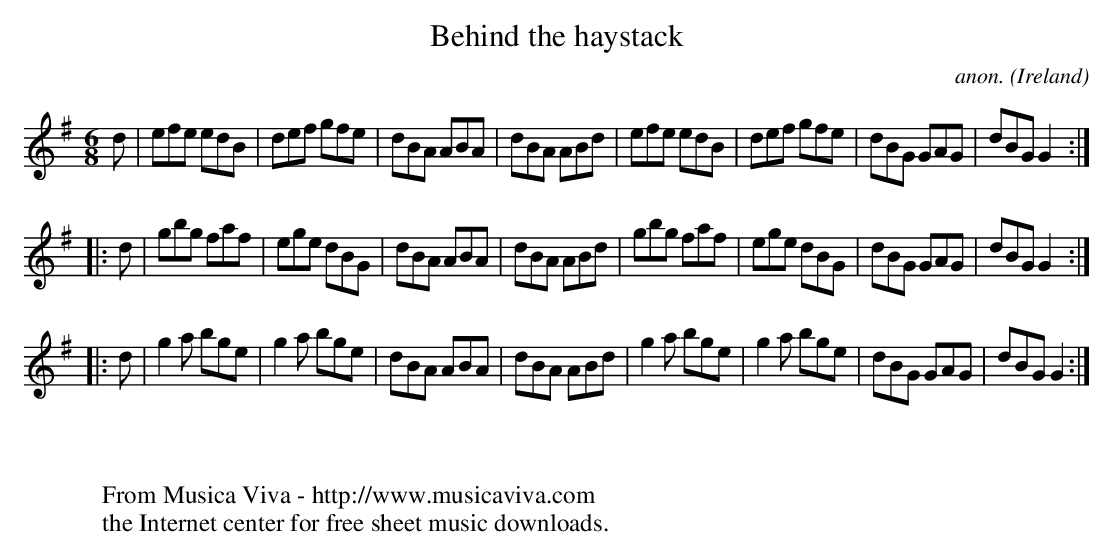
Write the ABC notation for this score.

X:1
T:Behind the haystack
C:anon.
O:Ireland
M:6/8
L:1/8
K:G
d|efe edB|def gfe|dBA ABA|dBA ABd|efe edB|def gfe|dBG GAG|dBG G2:|
|:d|gbg faf|ege dBG|dBA ABA|dBA ABd|gbg faf|ege dBG|dBG GAG|dBG G2:|
|:d|g2a bge|g2a bge|dBA ABA|dBA ABd|g2a bge|g2a bge|dBG GAG|dBG G2:|
W:
W:
W:  From Musica Viva - http://www.musicaviva.com
W:  the Internet center for free sheet music downloads.
